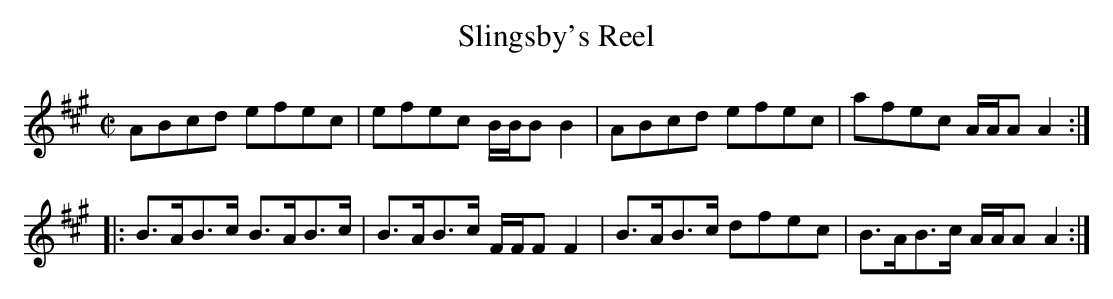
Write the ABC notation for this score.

X:1
T:Slingsby's Reel
M: C|
L:1/8
K:A
ABcd efec | efec B/B/B B2 | ABcd efec | afec A/A/A A2 :|
|: B>AB>c B>AB>c | B>AB>c F/F/F F2 | B>AB>c dfec | B>AB>c A/A/A A2 :|
